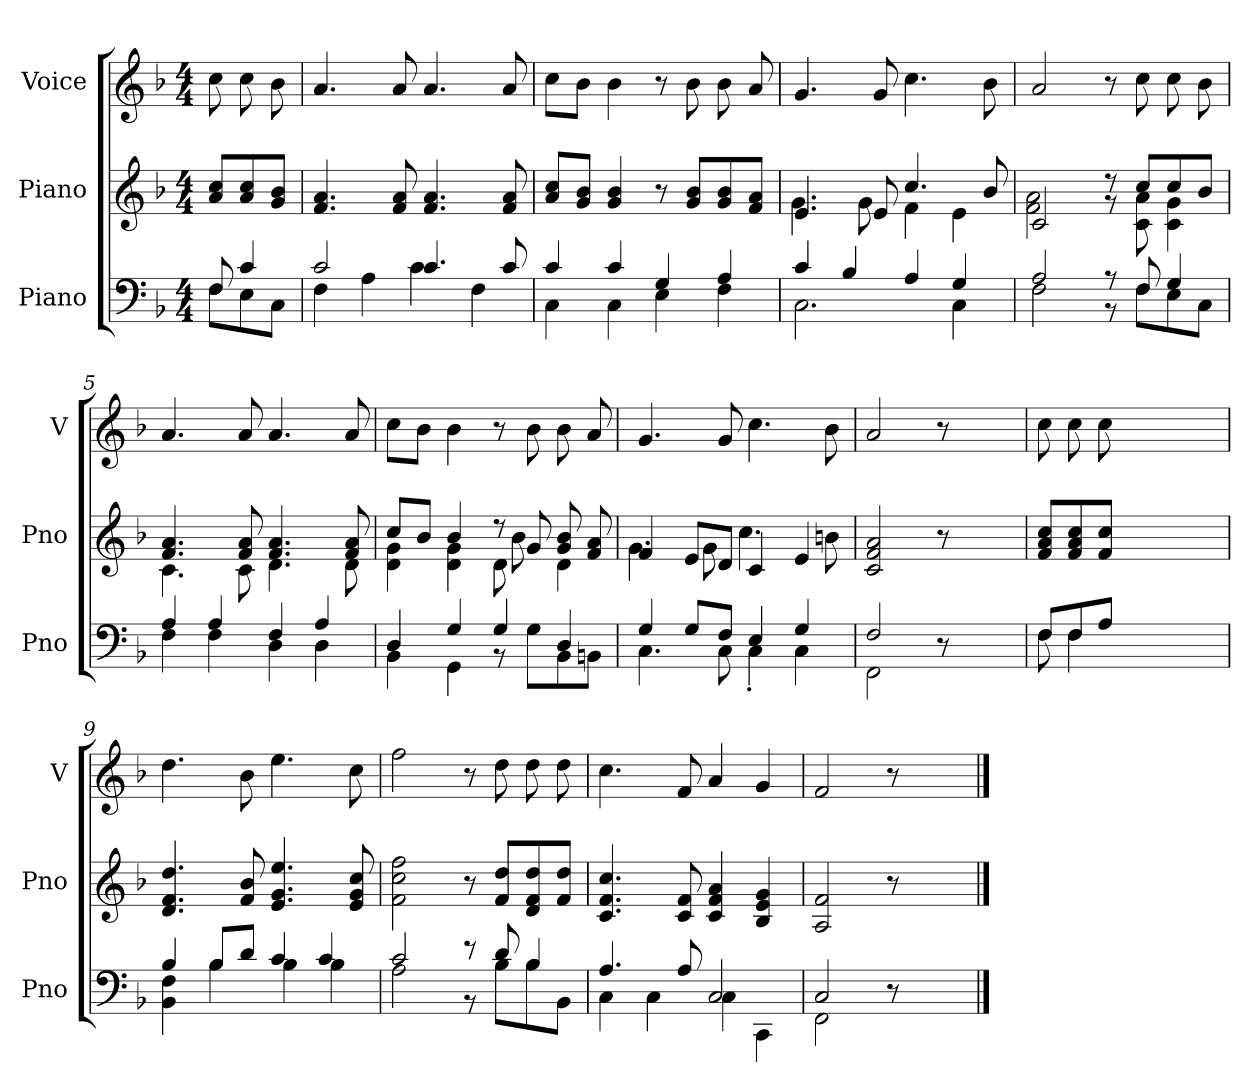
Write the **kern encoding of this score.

**kern	**kern	**kern
*part3	*part2	*part1
*staff3	*staff2	*staff1
*I"Piano	*I"Piano	*I"Voice
*I'Pno	*I'Pno	*I'V
*clefF4	*clefG2	*clefG2
*k[b-]	*k[b-]	*k[b-]
*M4/4	*M4/4	*M4/4
*MM118	*MM118	*MM118
=	=	=
*^	*	*
8F/	8F\L	8a/ 8cc/L	8cc\
4c/	8E\	8a/ 8cc/	8cc\
.	8C\J	8g/ 8b-/J	8b-\
=1	=1	=1	=1
2c/	4F\	4.f/ 4.a/	4.a/
.	4A\	.	.
.	.	8f/ 8a/	8a/
4.c/	4c\	4.f/ 4.a/	4.a/
.	4F\	.	.
8c/	.	8f/ 8a/	8a/
=2	=2	=2	=2
4c/	4C\	8a/ 8cc/L	8cc\L
.	.	8g/ 8b-/J	8b-\J
4c/	4C\	4g/ 4b-/	4b-\
4G/	4E\	8r	8r
.	.	8g/ 8b-/L	8b-\
4A/	4F\	8g/ 8b-/	8b-\
.	.	8f/ 8a/J	8a/
=3	=3	=3	=3
*	*	*^	*
4c/	2.C\	4.e/	4.g\	4.g/
4B-/	.	.	.	.
.	.	8e/	8g\	8g/
4A/	.	4.cc/	4f\	4.cc\
4G/	4C\	.	4e\	.
.	.	8b-/	.	8b-\
=4	=4	=4	=4	=4
2A/	2F\	2c/	2f\ 2a\	2a/
8r	8r	8r	8r	8r
8F/	8F\L	8cc/L	8c\ 8a\	8cc\
4G/	8E\	8cc/	4c\ 4g\	8cc\
.	8C\J	8b-/J	.	8b-\
!!LO:LB:g=z
=5	=5	=5	=5	=5
4A/	4F\	4.f/ 4.a/	4.c\	4.a/
4A/	4F\	.	.	.
.	.	8f/ 8a/	8c\	8a/
4F/	4D\	4.f/ 4.a/	4.d\	4.a/
4A/	4D\	.	.	.
.	.	8f/ 8a/	8d\	8a/
=6	=6	=6	=6	=6
4D/	4BB-\	8cc/L	4d\ 4g\	8cc\L
.	.	8b-/J	.	8b-\J
4G/	4GG\	4b-/	4d\ 4g\	4b-\
4G/	8r	8r	8d\	8r
.	8G\L	8g/	8b-\	8b-\
4D/	8BB-\	8g/ 8b-/	4d\	8b-\
.	8BBn\J	8f/ 8a/	.	8a/
=7	=7	=7	=7	=7
4G/	4.C\	4f/	4.g\	4.g/
8G/L	.	8e/L	.	.
8F/J	8C\	8d/J	8g\	8g/
4E/	4C'\	4c/	4.cc\	4.cc\
4G/	4C\	4e/	.	.
.	.	.	8bn\	8b-\
*	*	*v	*v	*
=8	=8	=8	=8
2F/	2FF\	2c/ 2f/ 2a/	2a/
8r	2ryy	8r	8r
4.ryy	.	4.ryy	4.ryy
=!|	=!|	=!|	=!|
8F/L	8F\	8f/ 8a/ 8cc/L	8cc\
8F/	4F\	8f/ 8a/ 8cc/	8cc\
8A/J	.	8f/ 8cc/J	8cc\
2ryy	2ryy	2ryy	2ryy
8ryy	8ryy	8ryy	8ryy
!!LO:LB:g=z
=9	=9	=9	=9
4B-/	4BB-\ 4F\	4.d/ 4.f/ 4.dd/	4.dd\
8B-/L	4B-\	.	.
8d/J	.	8f/ 8b-/	8b-\
4c/	4B-\	4.e/ 4.g/ 4.ee/	4.ee\
4c/	4B-\	.	.
.	.	8e/ 8g/ 8cc/	8cc\
=10	=10	=10	=10
2c/	2A\	2f\ 2cc\ 2ff\	2ff\
8r	8r	8r	8r
8d/	8B-\L	8f/ 8dd/L	8dd\
4B-/	8B-\	8d/ 8f/ 8dd/	8dd\
.	8BB-\J	8f/ 8dd/J	8dd\
=11	=11	=11	=11
4.A/	4C\	4.c/ 4.f/ 4.cc/	4.cc\
.	4C\	.	.
8A/	.	8c/ 8f/	8f/
2C/	4C\	4c/ 4f/ 4a/	4a/
.	4CC\	4B-/ 4e/ 4g/	4g/
=12	=12	=12	=12
2C/	2FF\	2A/ 2f/	2f/
8r	2ryy	8r	8r
4.ryy	.	4.ryy	4.ryy
*v	*v	*	*
==	==	==
*-	*-	*-
